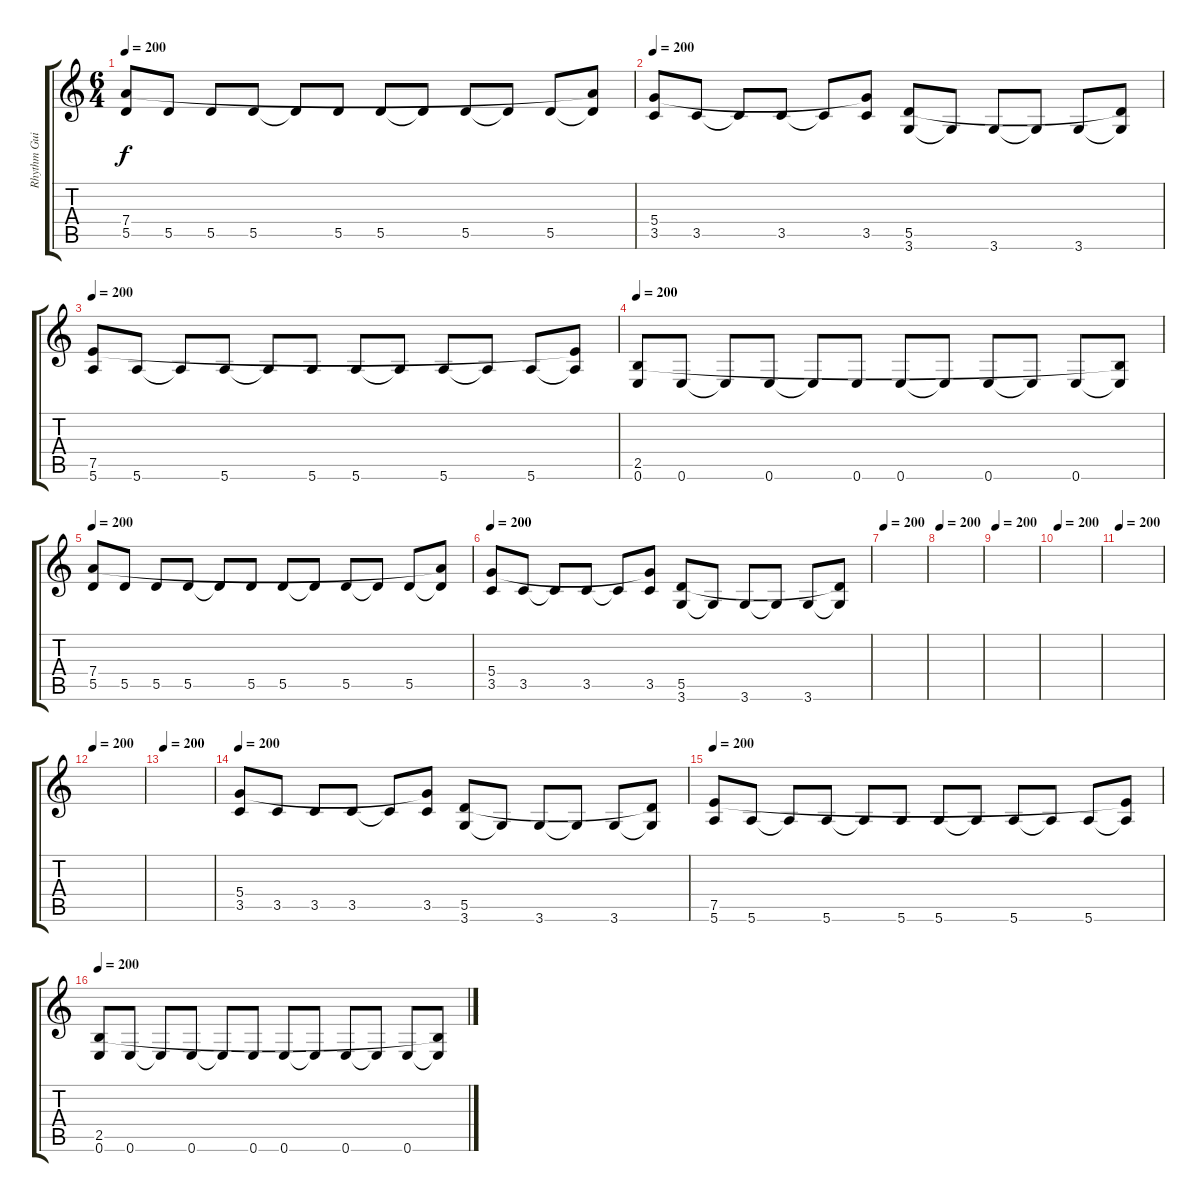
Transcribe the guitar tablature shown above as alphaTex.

\track ("Rhythm Guitar" "Rhythm Gui") {instrument distortionguitar}
\staff {score tabs}
\tuning (E4 B3 G3 D3 A2 E2) {hide}
\ts (6 4)
\tempo 200
\clef g2
\ks c
(7.4 5.5).8{dy f} 5.5.8 5.5.8 5.5.8 5.5{t}.8 5.5.8 5.5.8 5.5{t}.8 5.5.8 5.5{t}.8 5.5.8 (7.4{t} 5.5{t}).8 |
\tempo 200
(5.4 3.5).8 3.5.8 3.5{t}.8 3.5.8 3.5{t}.8 (5.4{t} 3.5).8 (5.5 3.6).8 3.6{t}.8 3.6.8 3.6{t}.8 3.6.8 (5.5{t} 3.6{t}).8 |
\tempo 200
(7.5 5.6).8 5.6.8 5.6{t}.8 5.6.8 5.6{t}.8 5.6.8 5.6.8 5.6{t}.8 5.6.8 5.6{t}.8 5.6.8 (7.5{t} 5.6{t}).8 |
\tempo 200
(2.5 0.6).8 0.6.8 0.6{t}.8 0.6.8 0.6{t}.8 0.6.8 0.6.8 0.6{t}.8 0.6.8 0.6{t}.8 0.6.8 (2.5{t} 0.6{t}).8 |
\tempo 200
(7.4 5.5).8 5.5.8 5.5.8 5.5.8 5.5{t}.8 5.5.8 5.5.8 5.5{t}.8 5.5.8 5.5{t}.8 5.5.8 (7.4{t} 5.5{t}).8 |
\tempo 200
(5.4 3.5).8 3.5.8 3.5{t}.8 3.5.8 3.5{t}.8 (5.4{t} 3.5).8 (5.5 3.6).8 3.6{t}.8 3.6.8 3.6{t}.8 3.6.8 (5.5{t} 3.6{t}).8 |
\tempo 200
|
\tempo 200
|
\tempo 200
|
\tempo 200
|
\tempo 200
|
\tempo 200
|
\tempo 200
|
\tempo 200
(5.4 3.5).8 3.5.8 3.5.8 3.5.8 3.5{t}.8 (5.4{t} 3.5).8 (5.5 3.6).8 3.6{t}.8 3.6.8 3.6{t}.8 3.6.8 (5.5{t} 3.6{t}).8 |
\tempo 200
(7.5 5.6).8 5.6.8 5.6{t}.8 5.6.8 5.6{t}.8 5.6.8 5.6.8 5.6{t}.8 5.6.8 5.6{t}.8 5.6.8 (7.5{t} 5.6{t}).8 |
\tempo 200
(2.5 0.6).8 0.6.8 0.6{t}.8 0.6.8 0.6{t}.8 0.6.8 0.6.8 0.6{t}.8 0.6.8 0.6{t}.8 0.6.8 (2.5{t} 0.6{t}).8
